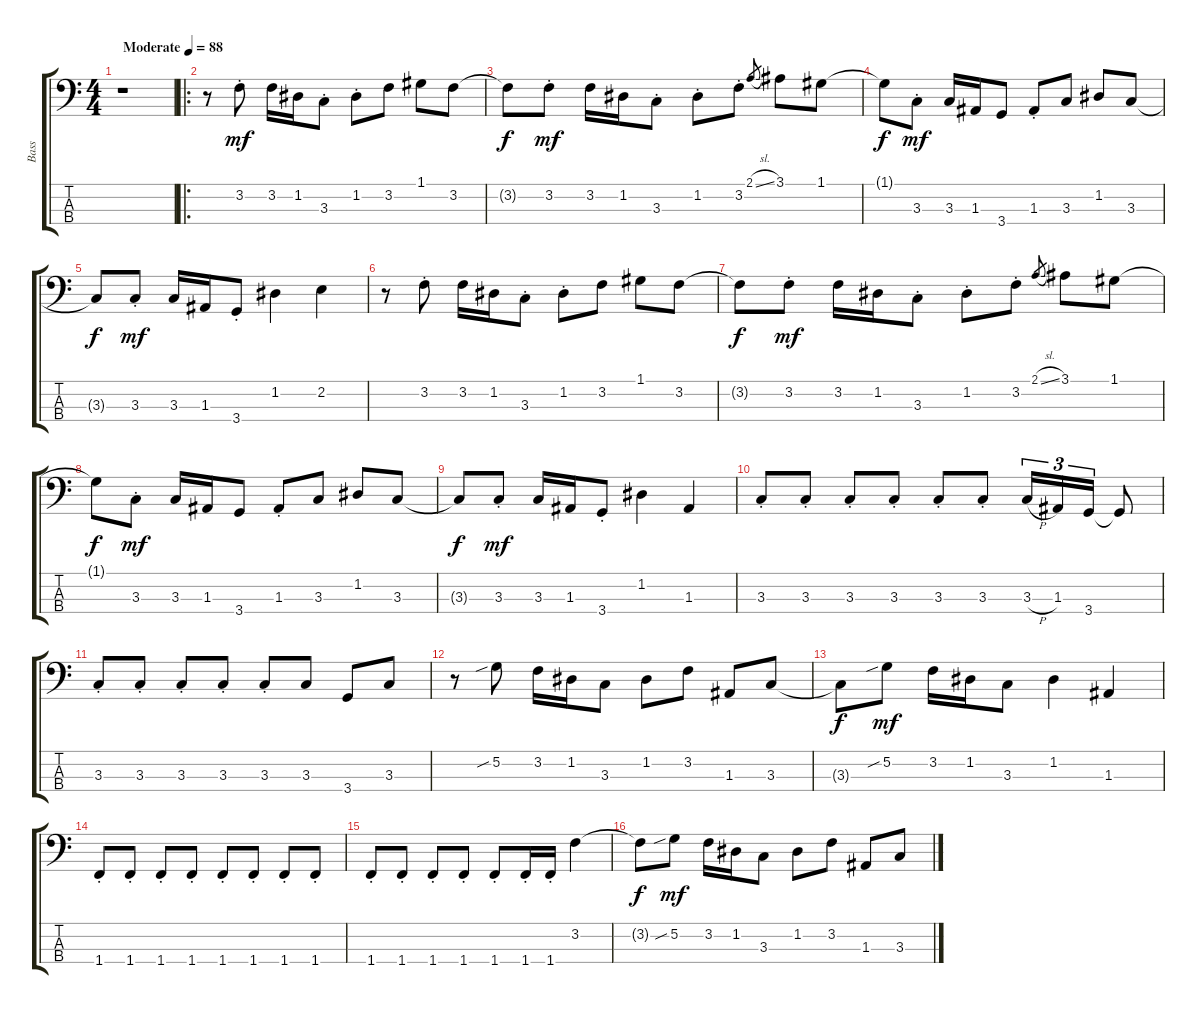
\track ("Bass" "Bass") {instrument electricbasspick}
\staff {score tabs}
\tuning (G2 D2 A1 E1) {hide}
\ts (4 4)
\tempo (88 "Moderate")
\clef f4
\ks c
r.1{dy mf instrument electricbasspick} |
\ro
r.8 3.2{st}.8 3.2.16 1.2.16 3.3{st}.8 1.2{st}.8 3.2.8 1.1.8 3.2.8 |
3.2{t}.8{dy f} 3.2{st}.8{dy mf} 3.2.16 1.2.16 3.3{st}.8 1.2{st}.8 3.2{st}.8 2.1{sl}.8{gr} 3.1.8 1.1.8 |
1.1{t}.8{dy f} 3.3{st}.8{dy mf} 3.3.16 1.3.16 3.4.8 1.3{st}.8 3.3.8 1.2.8 3.3.8 |
3.3{t}.8{dy f} 3.3{st}.8{dy mf} 3.3.16 1.3.16 3.4{st}.8 1.2.4 2.2.4 |
r.8 3.2{st}.8 3.2.16 1.2.16 3.3{st}.8 1.2{st}.8 3.2.8 1.1.8 3.2.8 |
3.2{t}.8{dy f} 3.2{st}.8{dy mf} 3.2.16 1.2.16 3.3{st}.8 1.2{st}.8 3.2{st}.8 2.1{sl}.8{gr} 3.1.8 1.1.8 |
1.1{t}.8{dy f} 3.3{st}.8{dy mf} 3.3.16 1.3.16 3.4.8 1.3{st}.8 3.3.8 1.2.8 3.3.8 |
3.3{t}.8{dy f} 3.3{st}.8{dy mf} 3.3.16 1.3.16 3.4{st}.8 1.2.4 1.3.4 |
3.3{st}.8 3.3{st}.8 3.3{st}.8 3.3{st}.8 3.3{st}.8 3.3{st}.8 3.3{h}.16{tu (3 2)} 1.3.16{tu (3 2)} 3.4.16{tu (3 2)} 3.4{t}.8 |
3.3{st}.8 3.3{st}.8 3.3{st}.8 3.3{st}.8 3.3{st}.8 3.3.8 3.4.8 3.3.8 |
r.8 5.2{sib}.8 3.2.16 1.2.16 3.3.8 1.2.8 3.2.8 1.3.8 3.3.8 |
3.3{t}.8{dy f} 5.2{sib}.8{dy mf} 3.2.16 1.2.16 3.3.8 1.2.4 1.3.4 |
1.4{st}.8 1.4{st}.8 1.4{st}.8 1.4{st}.8 1.4{st}.8 1.4{st}.8 1.4{st}.8 1.4{st}.8 |
1.4{st}.8 1.4{st}.8 1.4{st}.8 1.4{st}.8 1.4{st}.8 1.4{st}.16 1.4{st}.16 3.2.4 |
3.2{t}.8{dy f} 5.2{sib}.8{dy mf} 3.2.16 1.2.16 3.3.8 1.2.8 3.2.8 1.3.8 3.3.8
